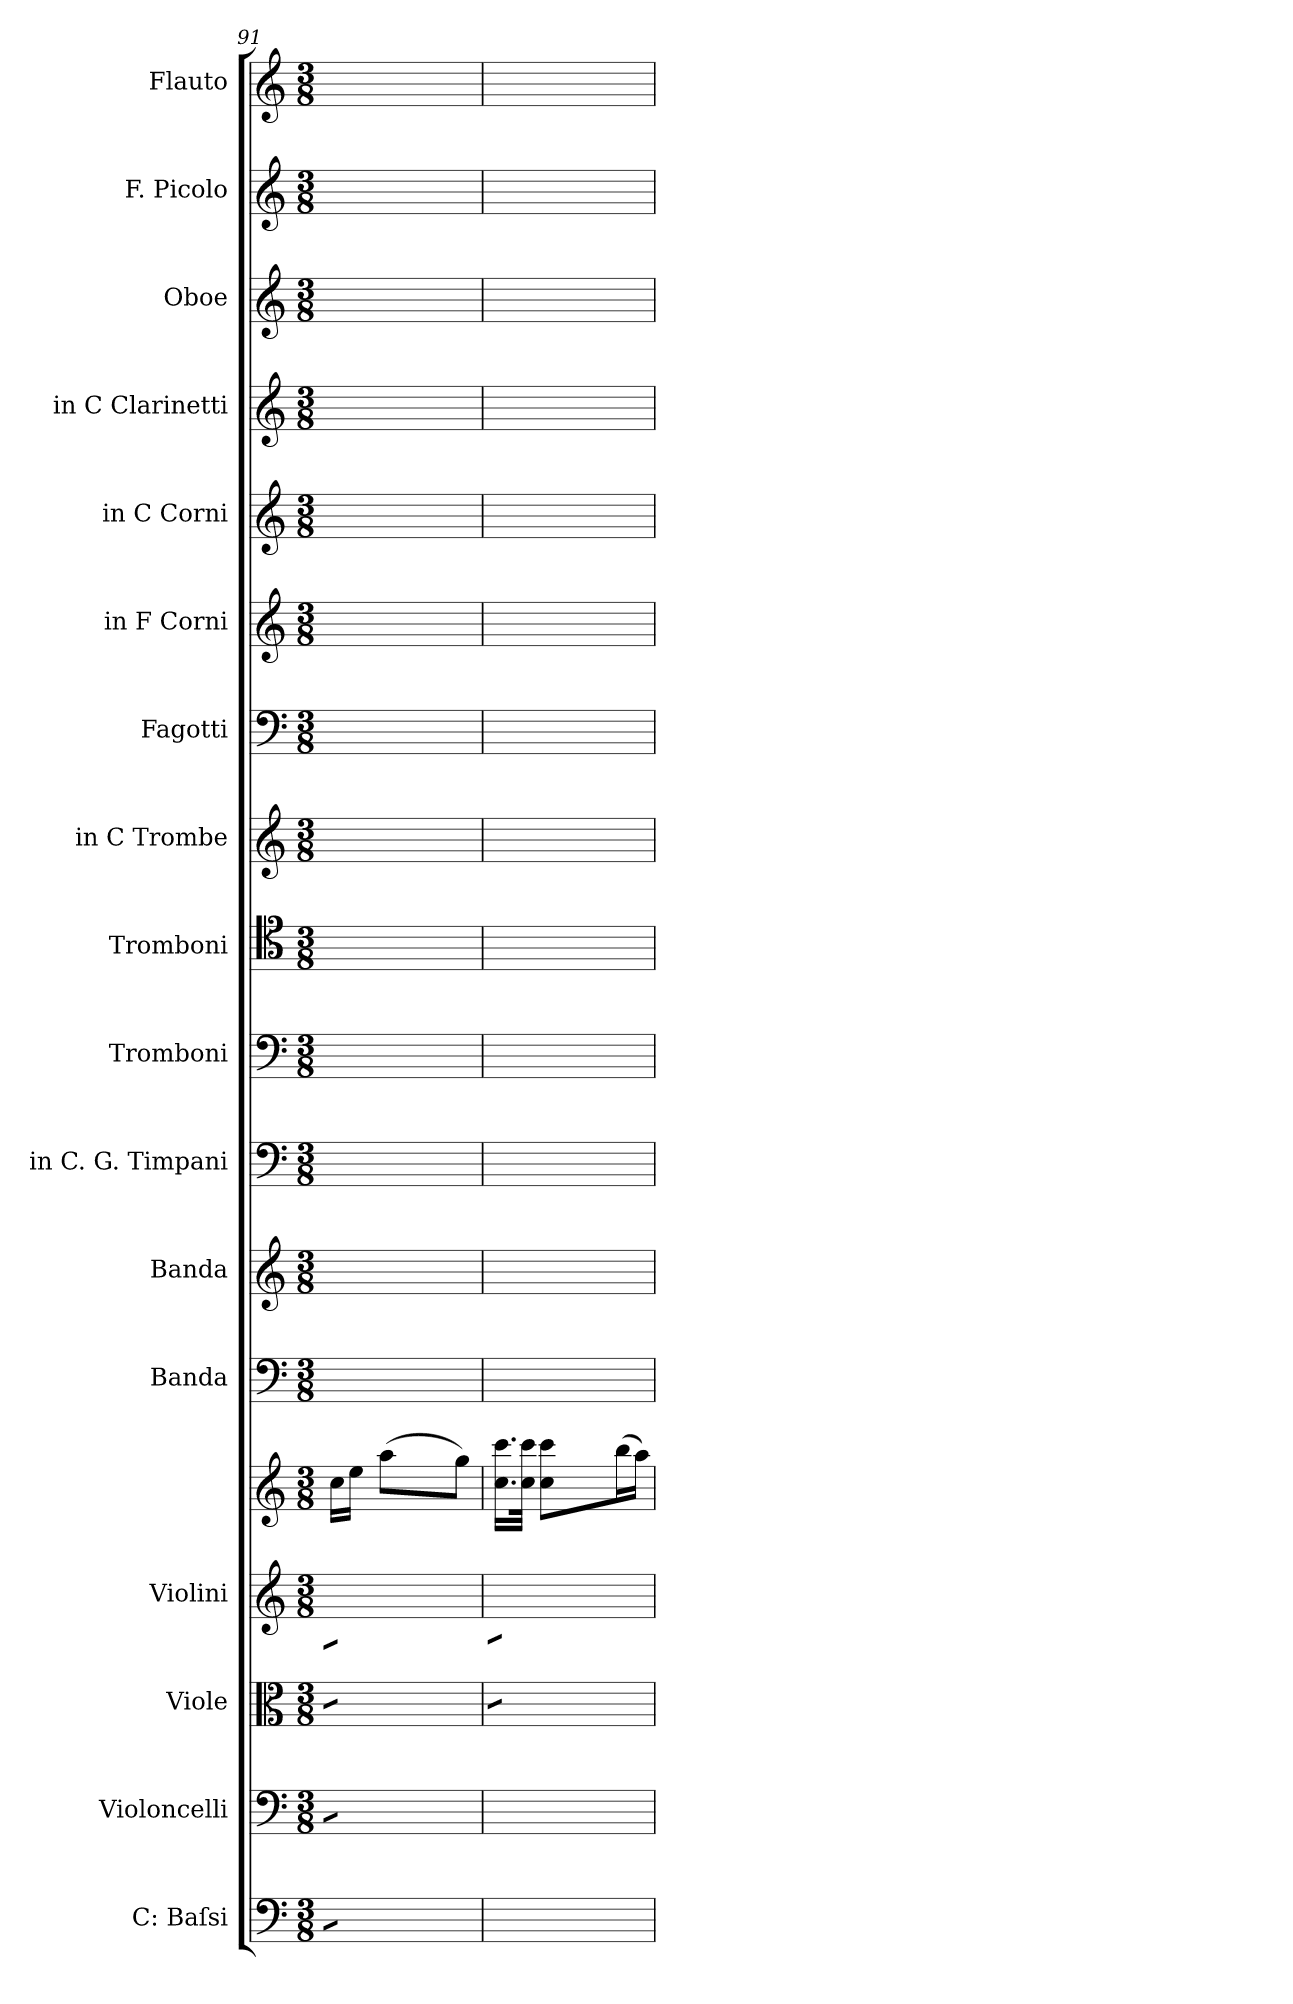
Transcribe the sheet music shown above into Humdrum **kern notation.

**kern	**kern	**kern	**kern	**kern	**kern	**kern	**kern	**kern	**kern	**kern	**kern	**kern	**kern	**kern	**kern	**kern	**kern
*part18	*part17	*part16	*part15	*part14	*part13	*part12	*part11	*part10	*part9	*part8	*part7	*part6	*part5	*part4	*part3	*part2	*part1
*staff18	*staff17	*staff16	*staff15	*staff14	*staff13	*staff12	*staff11	*staff10	*staff9	*staff8	*staff7	*staff6	*staff5	*staff4	*staff3	*staff2	*staff1
*I"C: Baſsi	*I"Violoncelli	*I"Viole	*I"Violini	*	*I"Banda	*I"Banda	*I"in C. G. Timpani	*I"Tromboni	*I"Tromboni	*I"in C Trombe	*I"Fagotti	*I"in F Corni	*I"in C Corni	*I"in C Clarinetti	*I"Oboe	*I"F. Picolo	*I"Flauto
*	*I'Vc	*	*I'Vln	*	*	*	*I'Timp	*I'Trb	*I'Trb	*	*	*	*	*I'Cl	*I'Ob	*	*I'Fl
*clefF4	*clefF4	*clefC3	*clefG2	*clefG2	*clefF4	*clefG2	*clefF4	*clefF4	*clefC4	*clefG2	*clefF4	*clefG2	*clefG2	*clefG2	*clefG2	*clefG2	*clefG2
*	*	*	*	*	*	*	*	*	*	*	*	*ITrd4c7	*	*	*	*	*
*k[]	*k[]	*k[]	*k[]	*k[]	*k[]	*k[]	*k[]	*k[]	*k[]	*k[]	*k[]	*k[b-]	*k[]	*k[]	*k[]	*k[]	*k[]
*M3/8	*M3/8	*M3/8	*M3/8	*M3/8	*M3/8	*M3/8	*M3/8	*M3/8	*M3/8	*M3/8	*M3/8	*M3/8	*M3/8	*M3/8	*M3/8	*M3/8	*M3/8
=91	=91	=91	=91	=91	=91	=91	=91	=91	=91	=91	=91	=91	=91	=91	=91	=91	=91
*tremolo	*	*	*	*	*	*	*	*	*	*	*	*	*	*	*	*	*
*	*tremolo	*	*	*	*	*	*	*	*	*	*	*	*	*	*	*	*
*	*	*tremolo	*	*	*	*	*	*	*	*	*	*	*	*	*	*	*
*	*	*	*tremolo	*	*	*	*	*	*	*	*	*	*	*	*	*	*
8C/yyL	8C/yyL	8c\yyL	8Gyy/ 8eyy/L	16cc\LL	8Ra/yy	8ryy	8ryy	8C/yy	8cyy\ 8eyy\	16.c/LLyy	8C/yy	8ryy	8ryy	4.ryy	16.cc\LLyy	16.cc\LLyy	4.ryy
.	.	.	.	16ee\JJ	.	.	.	.	.	.	.	.	.	.	.	.	.
.	.	.	.	.	.	.	.	.	.	32e/JJkyy	.	.	.	.	32ee\JJkyy	32ee\JJkyy	.
8C/yy	8C/yy	8c\yy	8Gyy/ 8eyy/	(8aa\L	8ryy	32Ree\LLLyy	8C/Lyy	8ryy	8ryy	8a/Lyy	8ryy	8cyy/ 8gyy/L	8gyy\ 8eeyy\L	.	8aa\Lyy	8aa\Lyy	.
.	.	.	.	.	.	32Ree\yy	.	.	.	.	.	.	.	.	.	.	.
.	.	.	.	.	.	32Ree\yy	.	.	.	.	.	.	.	.	.	.	.
.	.	.	.	.	.	32Ree\JJyy	.	.	.	.	.	.	.	.	.	.	.
8C/yyJ	8C/yyJ	8c\yyJ	8Gyy/ 8eyy/J	8gg\J)	8ryy	8Ree\Jyy	8C/Jyy	8ryy	8ryy	8g/Jyy	8ryy	8cyy/ 8gyy/J	8gyy\ 8eeyy\J	.	8gg\Jyy	8gg\Jyy	.
*	*Xtremolo	*	*	*	*	*	*	*	*	*	*	*	*	*	*	*	*
*Xtremolo	*	*	*	*	*	*	*	*	*	*	*	*	*	*	*	*	*
=92	=92	=92	=92	=92	=92	=92	=92	=92	=92	=92	=92	=92	=92	=92	=92	=92	=92
8C/yy	8C/yy	8c\yyL	8Ayy/ 8fyy/L	16.cc\ 16.ccc\LL	8Ra/yy	8ryy	8ryy	[4.C/yy	4.Ayy\ 4.fyy\	16.ayy'/ 16.ccyy'/LL	8C/yy	8ryy	8ryy	4.ryy	16.aayy\ 16.cccyy\LL	16.ccc\LLyy	4.ryy
.	.	.	.	32cc\ 32ccc\JJk	.	.	.	.	.	32ayy'/ 32ccyy'/JJk	.	.	.	.	32aayy\ 32cccyy\JK	32ccc\JJkyy	.
8ryy	8ryy	8c\yy	8Ayy/ 8fyy/	8cc\ 8ccc\L	8ryy	32Ree\LLLyy	8C/Lyy	.	.	8ayy'/ 8ccyy'/L	8ryy	8cyy/ 8ayy/L	8ccyy\ 8ffyy\L	.	8aayy\ 8cccyy\J	8ccc\Lyy	.
.	.	.	.	.	.	32Ree\yy	.	.	.	.	.	.	.	.	.	.	.
.	.	.	.	.	.	32Ree\yy	.	.	.	.	.	.	.	.	.	.	.
.	.	.	.	.	.	32Ree\JJyy	.	.	.	.	.	.	.	.	.	.	.
8ryy	8ryy	8c\yyJ	8Ayy/ 8fyy/J	(16bb\L	8ryy	8Ree\Jyy	8C/Jyy	.	.	16gyy/ 16byy/L	8ryy	8cyy/ 8ayy/J	8ccyy\ 8ffyy\J	.	16ggyy\ 16bbyy\LL	16bb\Lyy	.
*	*	*	*Xtremolo	*	*	*	*	*	*	*	*	*	*	*	*	*	*
*	*	*Xtremolo	*	*	*	*	*	*	*	*	*	*	*	*	*	*	*
.	.	.	.	16aa\JJ)	.	.	.	.	.	16fyy/ 16ayy/JJ	.	.	.	.	16ffyy\ 16aayy\JJ	16aa\JJyy	.
=	=	=	=	=	=	=	=	=	=	=	=	=	=	=	=	=	=
*-	*-	*-	*-	*-	*-	*-	*-	*-	*-	*-	*-	*-	*-	*-	*-	*-	*-
